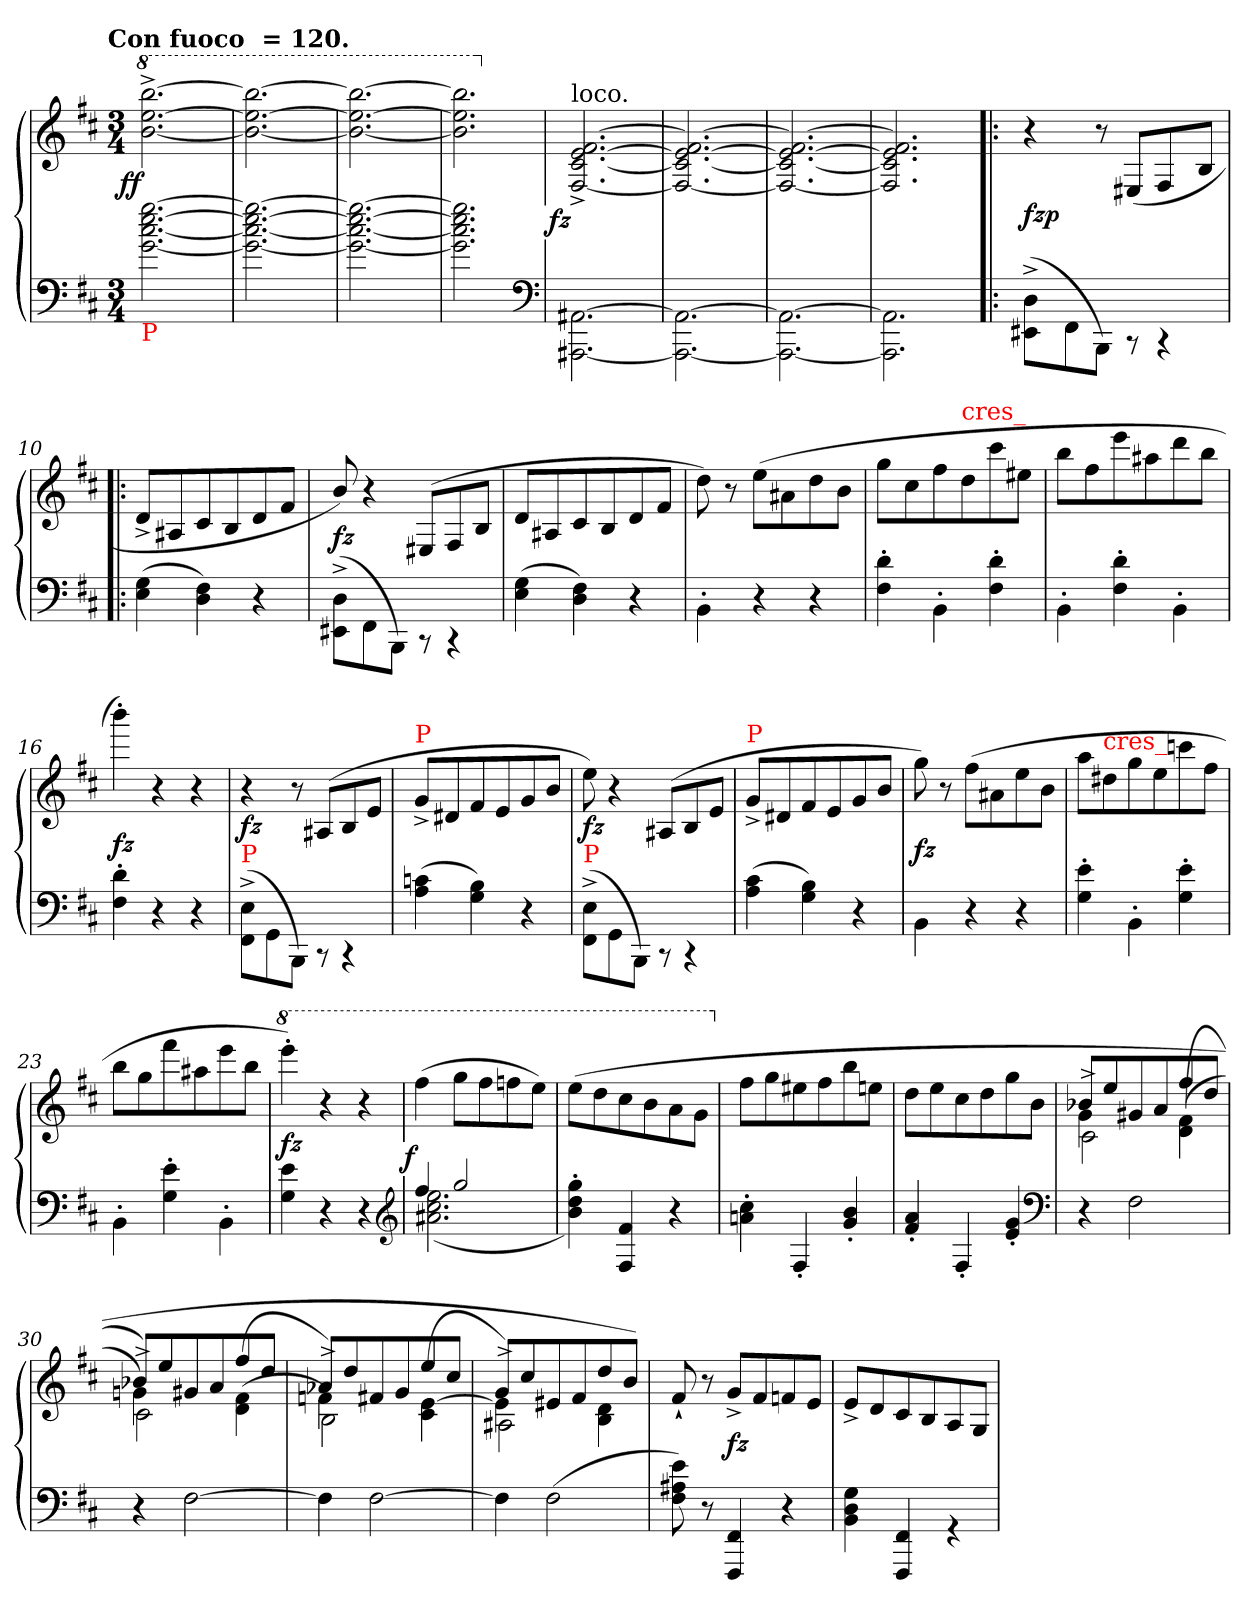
**kern	**kern	**dynam
*part1	*part1	*part1
*staff2	*staff1	*staff1/2
*clefF4	*clefG2	*
*k[f#c#]	*k[f#c#]	*
!!LO:TX:omd:t=Con fuoco &nbsp;=&nbsp;120.
*M3/4	*M3/4	*
*	*8va	*
=1	=1	=1
!LO:TX:b:color=red:t=P	!	!
!	!	!LO:DY:rj
[2.gg [2.ee [2.cc# [2.g	[2.bbb^< [2.eee^< [2.bb^<	ff
=2	=2	=2
2.gg_ 2.ee_ 2.cc#_ 2.g_	2.bbb_ 2.eee_ 2.bb_	.
=3	=3	=3
2.gg_ 2.ee_ 2.cc#_ 2.g_	2.bbb_ 2.eee_ 2.bb_	.
=4	=4	=4
2.gg] 2.ee] 2.cc#] 2.g]	2.bbb] 2.eee] 2.bb]	.
*clefF4	*	*
=5	=5	=5
*	*X8va	*
!	!LO:TX:a:t=loco.	!
!	!	!LO:DY:rj
[2.AA#X\ [2.AAA#X\	[2.f#^</ [2.e^</ [2.c#^</ [2.F#^</	fz
=6	=6	=6
2.AA#_\ 2.AAA#_\	2.f#_/ 2.e_/ 2.c#_/ 2.F#_/	.
=7	=7	=7
2.AA#_\ 2.AAA#_\	2.f#_/ 2.e_/ 2.c#_/ 2.F#_/	.
=8	=8	=8
2.AA#]\ 2.AAA#]\	2.f#]/ 2.e]/ 2.c#]/ 2.F#]/	.
=|!:	=|!:	=|!:
*	*^	*
(>8D^<\ 8EE#X^<\L	4r	16ryy	fz
.	.	2ryy	p
8FF#\	.	.	.
8BBB\J)	8r	.	.
8rCC	(>8E#XL	.	.
4rCC	8F#/	.	.
.	.	8.ryy	.
.	8B/J	.	.
=10	=10	=10	=10
!	!LO:TX:a:color=red:t=P	!	!
*	*v	*v	*
(4G 4E	8d^<L	.
.	8A#X	.
4F# 4D)	8c#	.
.	8B	.
4r	8d	.
.	8f#J	.
=11	=11	=11
(8D^<\ 8EE#X^<\L	8b/)	fz
8FF#\	4r	.
8BBB\J)	.	.
8rCC	(8E#XL	.
4rCC	8F#/	.
.	8B/J	.
=12	=12	=12
(4G 4E	8dL	.
.	8A#X	.
4F# 4D)	8c#	.
.	8B	.
4r	8d	.
.	8f#J	.
=13	=13	=13
4BB'\	8dd)	.
.	8r	.
4r	(8eeL	.
.	8a#X	.
4r	8dd	.
.	8bJ	.
=14	=14	=14
4d' 4F#'	8ggL	.
.	8cc#	.
4BB'\	8ff#	.
!	!LO:TX:a:color=red:t=cres_	!
.	8dd	.
4d' 4F#'	8ccc#	.
.	8ee#XJ	.
=15	=15	=15
4BB'\	8bbL	.
.	8ff#	.
4d' 4F#'	8eee	.
.	8aa#X	.
4BB'\	8ddd	.
.	8bbJ	.
=16	=16	=16
4d' 4F#'	4bbb')	fz
4r	4r	.
4r	4r	.
=17	=17	=17
!LO:TX:a:color=red:t=P	!	!
(>8E^>\ 8FF#^>\L	4r	fz
8GG\	.	.
8BBB\J)	8r	.
8rCC	(8A#XL	.
4rCC	8B/	.
.	8e/J	.
=18	=18	=18
!	!LO:TX:a:color=red:t=P	!
(4cn 4A	8g^<L	.
.	8d#X	.
4B 4G)	8f#	.
.	8e	.
4r	8g	.
.	8bJ	.
=19	=19	=19
!LO:TX:a:color=red:t=P	!	!
(>8E^>\ 8FF#^>\L	8ee)	fz
8GG\	4r	.
8BBB\J)	.	.
8rCC	(>8A#XL	.
4rCC	8B/	.
.	8eJ	.
=20	=20	=20
!	!LO:TX:a:color=red:t=P	!
(4c# 4A	8g^<L	.
.	8d#X	.
4B 4G)	8f#	.
.	8e	.
4r	8g	.
.	8bJ	.
=21	=21	=21
4BB\	8gg)	fz
.	8r	.
4r	(8ff#L	.
.	8a#X	.
4r	8ee	.
.	8bJ	.
=22	=22	=22
4e' 4G'	8aaL	.
!	!LO:TX:a:color=red:t=cres_	!
.	8dd#X	.
4BB'\	8gg	.
.	8ee	.
4e' 4G'	8cccn	.
.	8ff#J	.
=23	=23	=23
4BB'\	8bbL	.
.	8gg	.
4e' 4G'	8fff#	.
.	8aa#X	.
4BB'\	8eee	.
.	8bbJ	.
=24	=24	=24
*	*8va	*
4e 4G	4eeee')	fz
4r	4r	.
4r	4r	.
*clefG2	*	*
=25	=25	=25
*^	*	*
!	!	!	!LO:DY:rj
4ff#	(<2.ee 2.cc# 2.a#X	(4fff#	f
2gg	.	8gggL	.
.	.	8fff#	.
.	.	8fffn	.
.	.	8eeeJ)	.
*v	*v	*	*
=26	=26	=26
4gg' 4dd' 4b')	(>8eeeL	.
.	8ddd	.
4f# 4F#	8ccc#	.
.	8bb	.
4r	8aa	.
.	8ggJ	.
=27	=27	=27
*	*X8va	*
4cc#' 4an'	8ff#L	.
.	8gg	.
4F#'	8ee#X	.
.	8ff#	.
4b' 4g'	8bb	.
.	8eenJ	.
=28	=28	=28
4a' 4f#'	8ddL	.
.	8ee	.
4F#'	8cc#	.
.	8dd	.
4g' 4e'	8gg	.
.	8bJ	.
*clefF4	*	*
=29	=29	=29
*	*^	*
*	*	*^	*
4r	8b-X/L	4g	2c#^<\	.
.	8ee/	.	.	.
2F#	8g#X/	2ryy	.	.
.	8a/	.	.	.
.	8ff#/	.	(<(<4f#\ 4d\	.
.	8dd/J	.	.	.
=30	=30	=30	=30	=30
4r	8b-X/L	4gn)	2c#^<\)	.
.	8ee/	.	.	.
[2F#	8g#X/	2ryy	.	.
.	8a/	.	.	.
.	8ff#/	.	(<(<4f#\ 4d\	.
.	8dd/J	.	.	.
=31	=31	=31	=31	=31
4F#]	8a-X/L	4fn)	2B^<\)	.
.	8dd/	.	.	.
[2F#	8f#X/	2ryy	.	.
.	8g/	.	.	.
.	8ee/	.	(<[4e\ 4c#\	.
.	8cc#/J	.	.	.
=32	=32	=32	=32	=32
4F#]	8g/L	4e]	2A#X^<\)	.
.	8cc#/	.	.	.
(2F#	8e#X/	2ryy	.	.
.	8f#/	.	.	.
.	8dd/	.	4d\ 4B\	.
.	8b/J)	.	.	.
*	*v	*v	*v	*
=33	=33	=33
8e 8A#X 8F#)	8f#`	.
8r	8r	.
4FF# 4FFF#	8g^>L	fz
.	8f#	.
4r	8fn	.
.	8eJ	.
=34	=34	=34
4G 4D 4BB	8e^>L	.
.	8d	.
4FF# 4FFF#	8c#	.
.	8B	.
4rGG	8A	.
.	8GJ	.
=	=	=
*-	*-	*-
